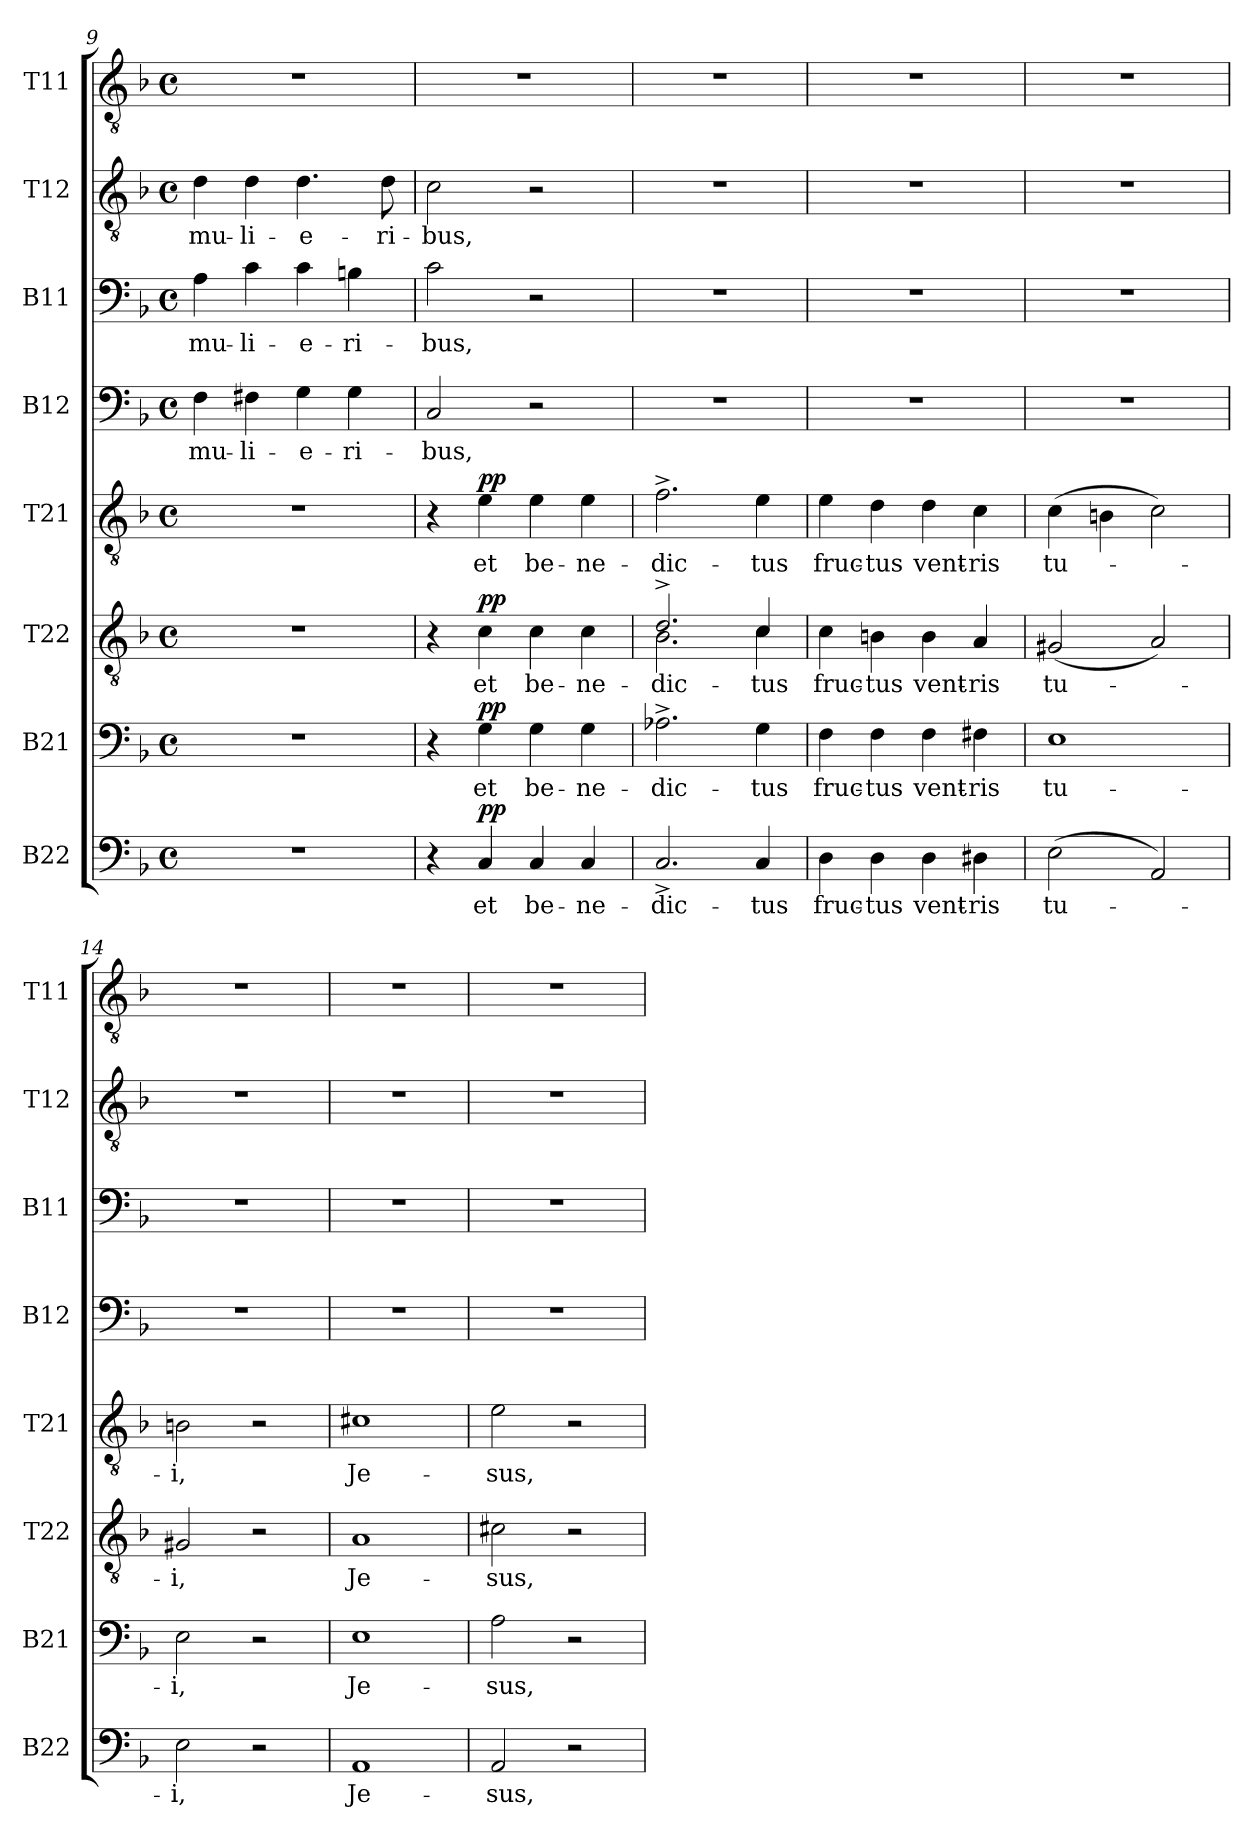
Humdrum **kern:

**kern	**text	**dynam	**kern	**text	**dynam	**kern	**text	**dynam	**kern	**text	**dynam	**kern	**text	**kern	**text	**kern	**text	**kern
*part8	*part8	*part8	*part7	*part7	*part7	*part6	*part6	*part6	*part5	*part5	*part5	*part4	*part4	*part3	*part3	*part2	*part2	*part1
*staff8	*staff8	*staff8	*staff7	*staff7	*staff7	*staff6	*staff6	*staff6	*staff5	*staff5	*staff5	*staff4	*staff4	*staff3	*staff3	*staff2	*staff2	*staff1
*I"B22	*	*	*I"B21	*	*	*I"T22	*	*	*I"T21	*	*	*I"B12	*	*I"B11	*	*I"T12	*	*I"T11
*I'B22	*	*	*I'B21	*	*	*I'T22	*	*	*I'T21	*	*	*I'B12	*	*I'B11	*	*I'T12	*	*I'T11
*clefF4	*	*	*clefF4	*	*	*clefGv2	*	*	*clefGv2	*	*	*clefF4	*	*clefF4	*	*clefGv2	*	*clefGv2
*k[b-]	*	*	*k[b-]	*	*	*k[b-]	*	*	*k[b-]	*	*	*k[b-]	*	*k[b-]	*	*k[b-]	*	*k[b-]
*M4/4	*	*	*M4/4	*	*	*M4/4	*	*	*M4/4	*	*	*M4/4	*	*M4/4	*	*M4/4	*	*M4/4
*met(c)	*	*	*met(c)	*	*	*met(c)	*	*	*met(c)	*	*	*met(c)	*	*met(c)	*	*met(c)	*	*met(c)
=9	=9	=9	=9	=9	=9	=9	=9	=9	=9	=9	=9	=9	=9	=9	=9	=9	=9	=9
!	!	!	!	!	!	!	!	!	!	!	!	!	!LO:LY:b	!	!LO:LY:b	!	!LO:LY:b	!
1r	.	.	1r	.	.	1r	.	.	1r	.	.	4F\	mu-	4A\	mu-	4d\	mu-	1r
!	!	!	!	!	!	!	!	!	!	!	!	!	!LO:LY:b	!	!LO:LY:b	!	!LO:LY:b	!
.	.	.	.	.	.	.	.	.	.	.	.	4F#X\	-li-	4c\	-li-	4d\	-li-	.
!	!	!	!	!	!	!	!	!	!	!	!	!	!LO:LY:b	!	!LO:LY:b	!	!LO:LY:b	!
.	.	.	.	.	.	.	.	.	.	.	.	4G\	-e-	4c\	-e-	4.d\	-e-	.
!	!	!	!	!	!	!	!	!	!	!	!	!	!LO:LY:b	!	!LO:LY:b	!	!	!
.	.	.	.	.	.	.	.	.	.	.	.	4G\	ri-	4Bn\	ri-	.	.	.
!	!	!	!	!	!	!	!	!	!	!	!	!	!	!	!	!	!LO:LY:b	!
.	.	.	.	.	.	.	.	.	.	.	.	.	.	.	.	8d\	-ri-	.
=10	=10	=10	=10	=10	=10	=10	=10	=10	=10	=10	=10	=10	=10	=10	=10	=10	=10	=10
!	!	!	!	!	!	!	!	!	!	!	!	!	!LO:LY:b	!	!LO:LY:b	!	!LO:LY:b	!
4r	.	.	4r	.	.	4r	.	.	4r	.	.	2C/	-bus,	2c\	-bus,	2c\	-bus,	1r
!	!LO:LY:b	!LO:DY:a	!	!LO:LY:b	!LO:DY:a	!	!LO:LY:b	!LO:DY:a	!	!LO:LY:b	!LO:DY:a	!	!	!	!	!	!	!
4C/	et	pp	4G\	et	pp	4c\	et	pp	4e\	et	pp	.	.	.	.	.	.	.
!	!LO:LY:b	!	!	!LO:LY:b	!	!	!LO:LY:b	!	!	!LO:LY:b	!	!	!	!	!	!	!	!
4C/	be-	.	4G\	be-	.	4c\	be-	.	4e\	be-	.	2r	.	2r	.	2r	.	.
!	!LO:LY:b	!	!	!LO:LY:b	!	!	!LO:LY:b	!	!	!LO:LY:b	!	!	!	!	!	!	!	!
4C/	-ne-	.	4G\	-ne-	.	4c\	-ne-	.	4e\	-ne-	.	.	.	.	.	.	.	.
!!LO:PB:g=z
=11	=11	=11	=11	=11	=11	=11	=11	=11	=11	=11	=11	=11	=11	=11	=11	=11	=11	=11
!	!LO:LY:b	!	!	!LO:LY:b	!	!	!LO:LY:b	!	!	!LO:LY:b	!	!	!	!	!	!	!	!
*	*	*	*	*	*	*^	*	*	*	*	*	*	*	*	*	*	*	*
2.C^/	-dic-	.	2.A-X^\	-dic-	.	2.d^/	2.B-\	-dic-	.	2.f^\	-dic-	.	1r	.	1r	.	1r	.	1r
!	!LO:LY:b	!	!	!LO:LY:b	!	!	!	!LO:LY:b	!	!	!LO:LY:b	!	!	!	!	!	!	!	!
4C/	-tus	.	4G\	-tus	.	4c/	4c\	-tus	.	4e\	-tus	.	.	.	.	.	.	.	.
=12	=12	=12	=12	=12	=12	=12	=12	=12	=12	=12	=12	=12	=12	=12	=12	=12	=12	=12	=12
!	!LO:LY:b	!	!	!LO:LY:b	!	!	!	!LO:LY:b	!	!	!LO:LY:b	!	!	!	!	!	!	!	!
*	*	*	*	*	*	*v	*v	*	*	*	*	*	*	*	*	*	*	*	*
4D\	fruc-	.	4F\	fruc-	.	4c\	fruc-	.	4e\	fruc-	.	1r	.	1r	.	1r	.	1r
!	!LO:LY:b	!	!	!LO:LY:b	!	!	!LO:LY:b	!	!	!LO:LY:b	!	!	!	!	!	!	!	!
4D\	-tus	.	4F\	-tus	.	4Bn\	-tus	.	4d\	-tus	.	.	.	.	.	.	.	.
!	!LO:LY:b	!	!	!LO:LY:b	!	!	!LO:LY:b	!	!	!LO:LY:b	!	!	!	!	!	!	!	!
4D\	vent-	.	4F\	vent-	.	4B\	vent-	.	4d\	vent-	.	.	.	.	.	.	.	.
!	!LO:LY:b	!	!	!LO:LY:b	!	!	!LO:LY:b	!	!	!LO:LY:b	!	!	!	!	!	!	!	!
4D#X\	-ris	.	4F#X\	-ris	.	4A/	-ris	.	4c\	-ris	.	.	.	.	.	.	.	.
=13	=13	=13	=13	=13	=13	=13	=13	=13	=13	=13	=13	=13	=13	=13	=13	=13	=13	=13
!	!LO:LY:b	!	!	!LO:LY:b	!	!	!LO:LY:b	!	!	!LO:LY:b	!	!	!	!	!	!	!	!
(>2E\	tu-	.	1E	tu-	.	(<2G#X/	tu-	.	(>4c\	tu-	.	1r	.	1r	.	1r	.	1r
.	.	.	.	.	.	.	.	.	4Bn\	.	.	.	.	.	.	.	.	.
2AA/)	.	.	.	.	.	2A/)	.	.	2c\)	.	.	.	.	.	.	.	.	.
=14	=14	=14	=14	=14	=14	=14	=14	=14	=14	=14	=14	=14	=14	=14	=14	=14	=14	=14
!	!LO:LY:b	!	!	!LO:LY:b	!	!	!LO:LY:b	!	!	!LO:LY:b	!	!	!	!	!	!	!	!
2E\	-i,	.	2E\	-i,	.	2G#X/	-i,	.	2Bn\	-i,	.	1r	.	1r	.	1r	.	1r
2r	.	.	2r	.	.	2r	.	.	2r	.	.	.	.	.	.	.	.	.
=15	=15	=15	=15	=15	=15	=15	=15	=15	=15	=15	=15	=15	=15	=15	=15	=15	=15	=15
!	!LO:LY:b	!	!	!LO:LY:b	!	!	!LO:LY:b	!	!	!LO:LY:b	!	!	!	!	!	!	!	!
1AA	Je-	.	1E	Je-	.	1A	Je-	.	1c#X	Je-	.	1r	.	1r	.	1r	.	1r
=16	=16	=16	=16	=16	=16	=16	=16	=16	=16	=16	=16	=16	=16	=16	=16	=16	=16	=16
!	!LO:LY:b	!	!	!LO:LY:b	!	!	!LO:LY:b	!	!	!LO:LY:b	!	!	!	!	!	!	!	!
2AA/	-sus,	.	2A\	-sus,	.	2c#X\	-sus,	.	2e\	-sus,	.	1r	.	1r	.	1r	.	1r
2r	.	.	2r	.	.	2r	.	.	2r	.	.	.	.	.	.	.	.	.
=	=	=	=	=	=	=	=	=	=	=	=	=	=	=	=	=	=	=
*-	*-	*-	*-	*-	*-	*-	*-	*-	*-	*-	*-	*-	*-	*-	*-	*-	*-	*-
